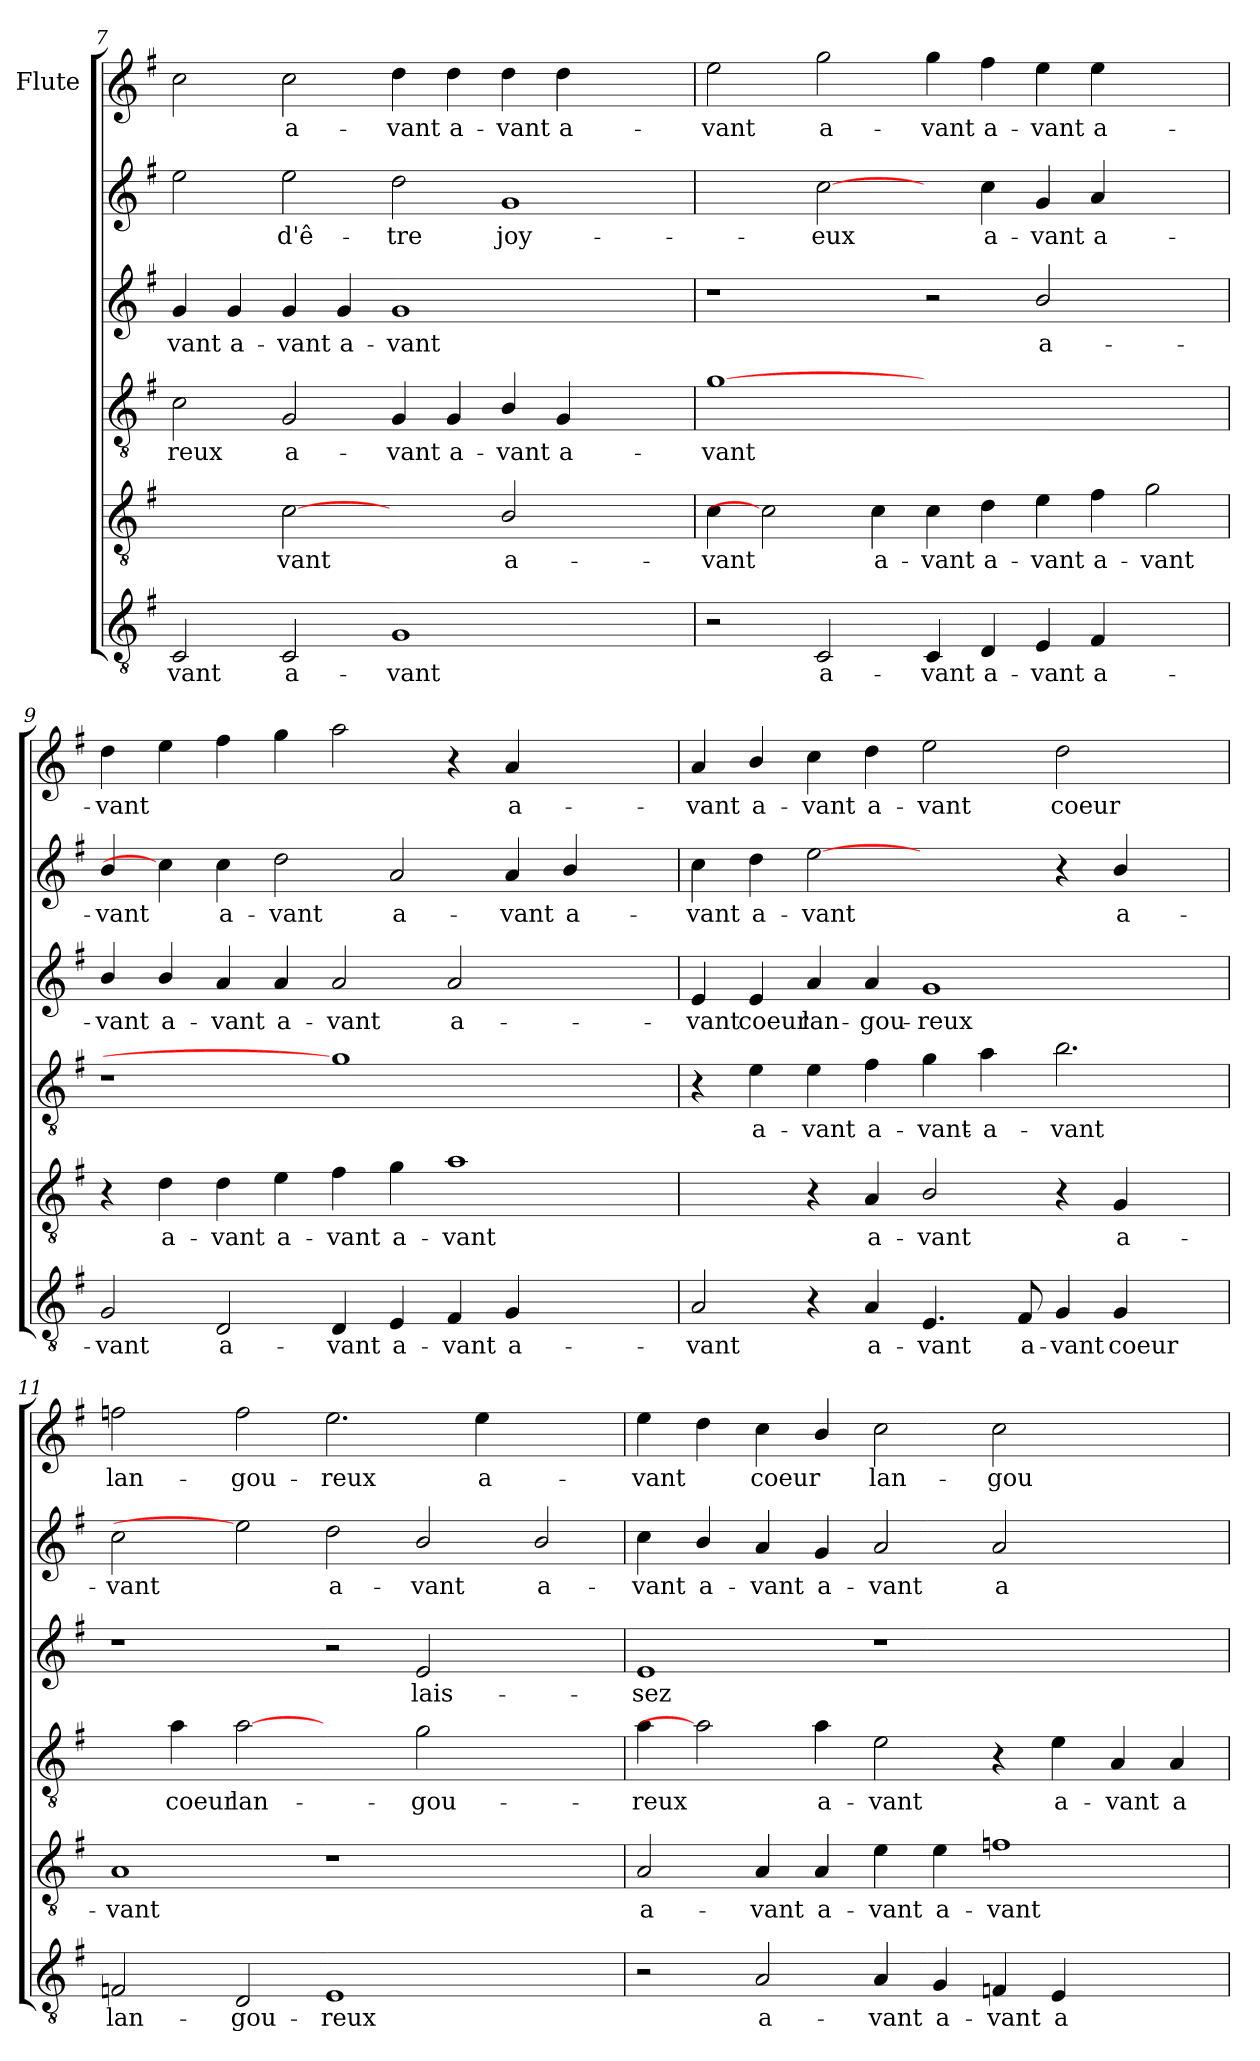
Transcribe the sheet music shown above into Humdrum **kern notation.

**kern	**text	**kern	**text	**kern	**text	**kern	**text	**kern	**text	**kern	**text
*part6	*part6	*part5	*part5	*part4	*part4	*part3	*part3	*part2	*part2	*part1	*part1
*staff6	*staff6	*staff5	*staff5	*staff4	*staff4	*staff3	*staff3	*staff2	*staff2	*staff1	*staff1
*	*	*	*	*	*	*	*	*	*	*I"Flute	*
!!LO:PB:g=z
*clefGv2	*	*clefGv2	*	*clefGv2	*	*clefG2	*	*clefG2	*	*clefG2	*
*ITrd1c2	*	*ITrd1c2	*	*ITrd1c2	*	*ITrd1c2	*	*ITrd1c2	*	*ITrd1c2	*
*k[b-]	*	*k[b-]	*	*k[b-]	*	*k[b-]	*	*k[b-]	*	*k[b-]	*
*F:	*	*F:	*	*F:	*	*F:	*	*F:	*	*F:	*
=7	=7	=7	=7	=7	=7	=7	=7	=7	=7	=7	=7
!	!LO:LY:b	!	!	!	!LO:LY:b	!	!LO:LY:b	!	!	!	!
2BB-/	-vant	2F/yy	.	2B-\	-reux	4f/	-vant	2dd\	.	2b-\	.
!	!	!	!	!	!	!	!LO:LY:b	!	!	!	!
.	.	.	.	.	.	4f/	a-	.	.	.	.
!	!LO:LY:b	!	!LO:LY:b	!	!LO:LY:b	!	!LO:LY:b	!	!LO:LY:b	!	!LO:LY:b
2BB-/	a-	[2B-	-vant	2F/	a-	4f/	-vant	2dd\	d'ê-	2b-\	a-
!	!	!	!	!	!	!	!LO:LY:b	!	!	!	!
.	.	.	.	.	.	4f/	a-	.	.	.	.
!	!LO:LY:b	!	!	!	!LO:LY:b	!	!LO:LY:b	!	!LO:LY:b	!	!LO:LY:b
1F	-vant	2ryy	.	4F/	-vant	1f	-vant	2cc\	-tre	4cc\	-vant
!	!	!	!	!	!LO:LY:b	!	!	!	!	!	!LO:LY:b
.	.	.	.	4F/	a-	.	.	.	.	4cc\	a-
!	!	!	!LO:LY:b	!	!LO:LY:b	!	!	!	!LO:LY:b	!	!LO:LY:b
.	.	2A/	a-	4A/	-vant	.	.	1f	joy-	4cc\	-vant
!	!	!	!	!	!LO:LY:b	!	!	!	!	!	!LO:LY:b
.	.	.	.	4F/	a-	.	.	.	.	4cc\	a-
2ryy	.	2ryy	.	2ryy	.	2ryy	.	.	.	2ryy	.
=8	=8	=8	=8	=8	=8	=8	=8	=8	=8	=8	=8
!	!	!	!LO:LY:b	!	!LO:LY:b	!	!	!	!	!	!LO:LY:b
2r	.	4B-\	-vant	[1f	-vant	1r	.	2f/yy	.	2dd\	-vant
.	.	2B-]	.	.	.	.	.	.	.	.	.
!	!LO:LY:b	!	!	!	!	!	!	!	!LO:LY:b	!	!LO:LY:b
2BB-/	a-	.	.	.	.	.	.	[2b-\	-eux	2ff\	a-
!	!	!	!LO:LY:b	!	!	!	!	!	!	!	!
.	.	4B-\	a-	.	.	.	.	.	.	.	.
!	!LO:LY:b	!	!LO:LY:b	!	!	!	!	!	!	!	!LO:LY:b
4BB-/	-vant	4B-\	-vant	1.ryy	.	2r	.	4ryy	.	4ff\	-vant
!	!LO:LY:b	!	!LO:LY:b	!	!	!	!	!	!LO:LY:b	!	!LO:LY:b
4C/	a-	4c\	a-	.	.	.	.	4b-\	a-	4ee\	a-
!	!LO:LY:b	!	!LO:LY:b	!	!	!	!LO:LY:b	!	!LO:LY:b	!	!LO:LY:b
4D/	-vant	4d\	-vant	.	.	2a/	a-	4f/	-vant	4dd\	-vant
!	!LO:LY:b	!	!LO:LY:b	!	!	!	!	!	!LO:LY:b	!	!LO:LY:b
4E/	a-	4e\	a-	.	.	.	.	4g/	a-	4dd\	a-
!	!	!	!LO:LY:b	!	!	!	!	!	!	!	!
2ryy	.	2f\	-vant	.	.	2ryy	.	2ryy	.	2ryy	.
=9	=9	=9	=9	=9	=9	=9	=9	=9	=9	=9	=9
!	!LO:LY:b	!	!	!	!	!	!LO:LY:b	!	!LO:LY:b	!	!LO:LY:b
2F/	-vant	4r	.	1r	.	4a/	-vant	4a/	-vant	4cc\	-vant
!	!	!	!LO:LY:b	!	!	!	!LO:LY:b	!	!	!	!
.	.	4c\	a-	.	.	4a/	a-	4b-\]	.	4dd\	.
!	!LO:LY:b	!	!LO:LY:b	!	!	!	!LO:LY:b	!	!LO:LY:b	!	!
2C/	a-	4c\	-vant	.	.	4g/	-vant	4b-\	a-	4ee\	.
!	!	!	!LO:LY:b	!	!	!	!LO:LY:b	!	!LO:LY:b	!	!
.	.	4d\	a-	.	.	4g/	a-	2cc\	-vant	4ff\	.
!	!LO:LY:b	!	!LO:LY:b	!	!	!	!LO:LY:b	!	!	!	!
4C/	-vant	4e\	-vant	1f]	.	2g/	-vant	.	.	2gg\	.
!	!LO:LY:b	!	!LO:LY:b	!	!	!	!	!	!LO:LY:b	!	!
4D/	a-	4f\	a-	.	.	.	.	2g/	a-	.	.
!	!LO:LY:b	!	!LO:LY:b	!	!	!	!LO:LY:b	!	!	!	!
4E/	-vant	1g	-vant	.	.	2g/	a-	.	.	4r	.
!	!LO:LY:b	!	!	!	!	!	!	!	!LO:LY:b	!	!LO:LY:b
4F/	a-	.	.	.	.	.	.	4g/	-vant	4g/	a-
!	!	!	!	!	!	!	!	!	!LO:LY:b	!	!
2ryy	.	.	.	2ryy	.	2ryy	.	4a/	a-	2ryy	.
.	.	.	.	.	.	.	.	4ryy	.	.	.
!!LO:LB:g=z
=10	=10	=10	=10	=10	=10	=10	=10	=10	=10	=10	=10
!	!LO:LY:b	!	!	!	!	!	!LO:LY:b	!	!LO:LY:b	!	!LO:LY:b
2G/	-vant	2g\yy	.	4r	.	4d/	-vant	4b-\	-vant	4g/	-vant
!	!	!	!	!	!LO:LY:b	!	!LO:LY:b	!	!LO:LY:b	!	!LO:LY:b
.	.	.	.	4d\	a-	4d/	coeur	4cc\	a-	4a/	a-
!	!	!	!	!	!LO:LY:b	!	!LO:LY:b	!	!LO:LY:b	!	!LO:LY:b
4r	.	4r	.	4d\	-vant	4g/	lan-	[2dd	-vant	4b-\	-vant
!	!LO:LY:b	!	!LO:LY:b	!	!LO:LY:b	!	!LO:LY:b	!	!	!	!LO:LY:b
4G/	a-	4G/	a-	4e\	a-	4g/	-gou-	.	.	4cc\	a-
!	!LO:LY:b	!	!LO:LY:b	!	!LO:LY:b	!	!LO:LY:b	!	!	!	!LO:LY:b
4.D/	-vant	2A/	-vant	4f\	-vant-	1f	-reux	2ryy	.	2dd\	-vant
!	!	!	!	!	!LO:LY:b	!	!	!	!	!	!
.	.	.	.	4g\	-a-	.	.	.	.	.	.
!	!LO:LY:b	!	!	!	!	!	!	!	!	!	!
8E/	a-	.	.	.	.	.	.	.	.	.	.
!	!LO:LY:b	!	!	!	!LO:LY:b	!	!	!	!	!	!LO:LY:b
4F/	-vant	4r	.	2.a\	-vant	.	.	4r	.	2cc\	coeur
!	!LO:LY:b	!	!LO:LY:b	!	!	!	!	!	!LO:LY:b	!	!
4F/	coeur	4F/	a-	.	.	.	.	4a/	a-	.	.
4ryy	.	4ryy	.	.	.	4ryy	.	4ryy	.	4ryy	.
=11	=11	=11	=11	=11	=11	=11	=11	=11	=11	=11	=11
!	!LO:LY:b	!	!LO:LY:b	!	!	!	!	!	!LO:LY:b	!	!LO:LY:b
2E-X/	lan-	1G	-vant	4a\yy	.	1r	.	2b-\	-vant	2ee-X\	lan-
!	!	!	!	!	!LO:LY:b	!	!	!	!	!	!
.	.	.	.	4g\	coeur	.	.	.	.	.	.
!	!LO:LY:b	!	!	!	!LO:LY:b	!	!	!	!	!	!LO:LY:b
2C/	-gou-	.	.	[2g	lan-	.	.	2dd]	.	2ee-\	-gou-
!	!LO:LY:b	!	!	!	!	!	!	!	!LO:LY:b	!	!LO:LY:b
1D	-reux	1r	.	2ryy	.	2r	.	2cc\	a-	2.dd\	-reux
!	!	!	!	!	!LO:LY:b	!	!LO:LY:b	!	!LO:LY:b	!	!
.	.	.	.	2f\	-gou-	2d/	lais-	2a/	-vant	.	.
!	!	!	!	!	!	!	!	!	!	!	!LO:LY:b
.	.	.	.	.	.	.	.	.	.	4dd\	a-
!	!	!	!	!	!	!	!	!	!LO:LY:b	!	!
2ryy	.	2ryy	.	2ryy	.	2ryy	.	2a/	a-	2ryy	.
=12	=12	=12	=12	=12	=12	=12	=12	=12	=12	=12	=12
!	!	!	!LO:LY:b	!	!LO:LY:b	!	!LO:LY:b	!	!LO:LY:b	!	!LO:LY:b
2r	.	2G/	a-	4g\	-reux	1d	-sez	4b-\	-vant	4dd\	-vant
!	!	!	!	!	!	!	!	!	!LO:LY:b	!	!
.	.	.	.	2g]	.	.	.	4a/	a-	4cc\	.
!	!LO:LY:b	!	!LO:LY:b	!	!	!	!	!	!LO:LY:b	!	!LO:LY:b
2G/	a-	4G/	-vant	.	.	.	.	4g/	-vant	4b-\	coeur
!	!	!	!LO:LY:b	!	!LO:LY:b	!	!	!	!LO:LY:b	!	!
.	.	4G/	a-	4g\	a-	.	.	4f/	a-	4a/	.
!	!LO:LY:b	!	!LO:LY:b	!	!LO:LY:b	!	!	!	!LO:LY:b	!	!LO:LY:b
4G/	-vant	4d\	-vant	2d\	-vant	1r	.	2g/	-vant	2b-\	lan-
!	!LO:LY:b	!	!LO:LY:b	!	!	!	!	!	!	!	!
4F/	a-	4d\	a-	.	.	.	.	.	.	.	.
!	!LO:LY:b	!	!LO:LY:b	!	!	!	!	!	!LO:LY:b	!	!LO:LY:b
4E-X/	-vant	1e-X	-vant	4r	.	.	.	2g/	a-	2b-\	-gou-
!	!LO:LY:b	!	!	!	!LO:LY:b	!	!	!	!	!	!
4D/	a-	.	.	4d\	a-	.	.	.	.	.	.
!	!	!	!	!	!LO:LY:b	!	!	!	!	!	!
2ryy	.	.	.	4G/	-vant	2ryy	.	2ryy	.	2ryy	.
!	!	!	!	!	!LO:LY:b	!	!	!	!	!	!
.	.	.	.	4G/	a-	.	.	.	.	.	.
=	=	=	=	=	=	=	=	=	=	=	=
*-	*-	*-	*-	*-	*-	*-	*-	*-	*-	*-	*-
